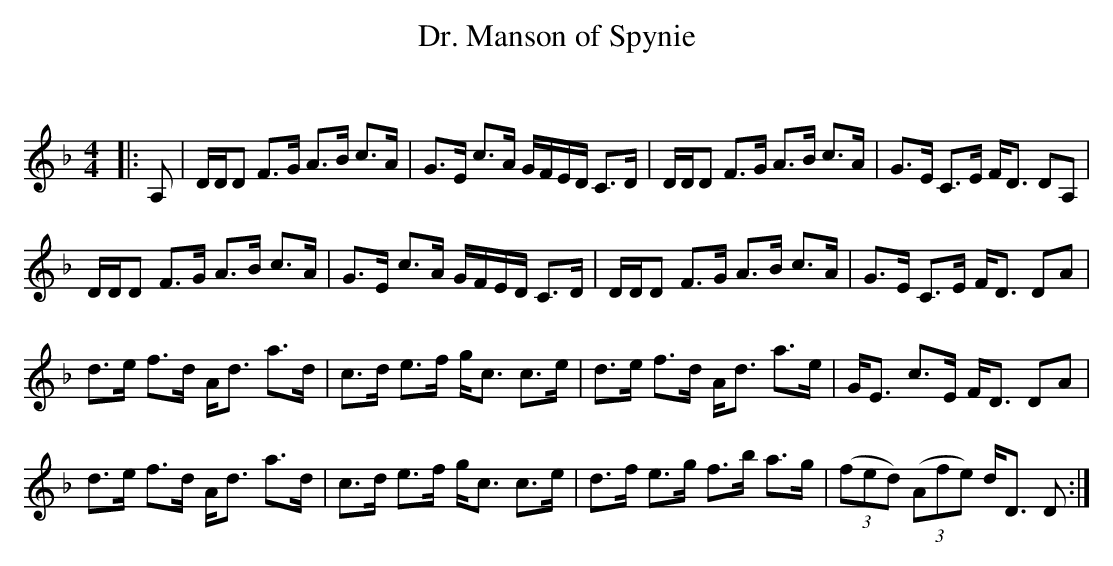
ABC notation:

X:1
T: Dr. Manson of Spynie
C:
Q: 128
K:Dm
M:4/4
L:1/16
|:A,2|DDD2 F3G A3B c3A|G3E c3A GFED C3D|DDD2 F3G A3B c3A|G3E C3E FD3 D2A,2|
DDD2 F3G A3B c3A|G3E c3A GFED C3D|DDD2 F3G A3B c3A|G3E C3E FD3 D2A2|
d3e f3d Ad3 a3d|c3d e3f gc3 c3e|d3e f3d Ad3 a3e|GE3 c3E FD3 D2A2|
d3e f3d Ad3 a3d|c3d e3f gc3 c3e|d3f e3g f3b a3g|((3f2e2d2) ((3A2f2e2) dD3 D2:|
